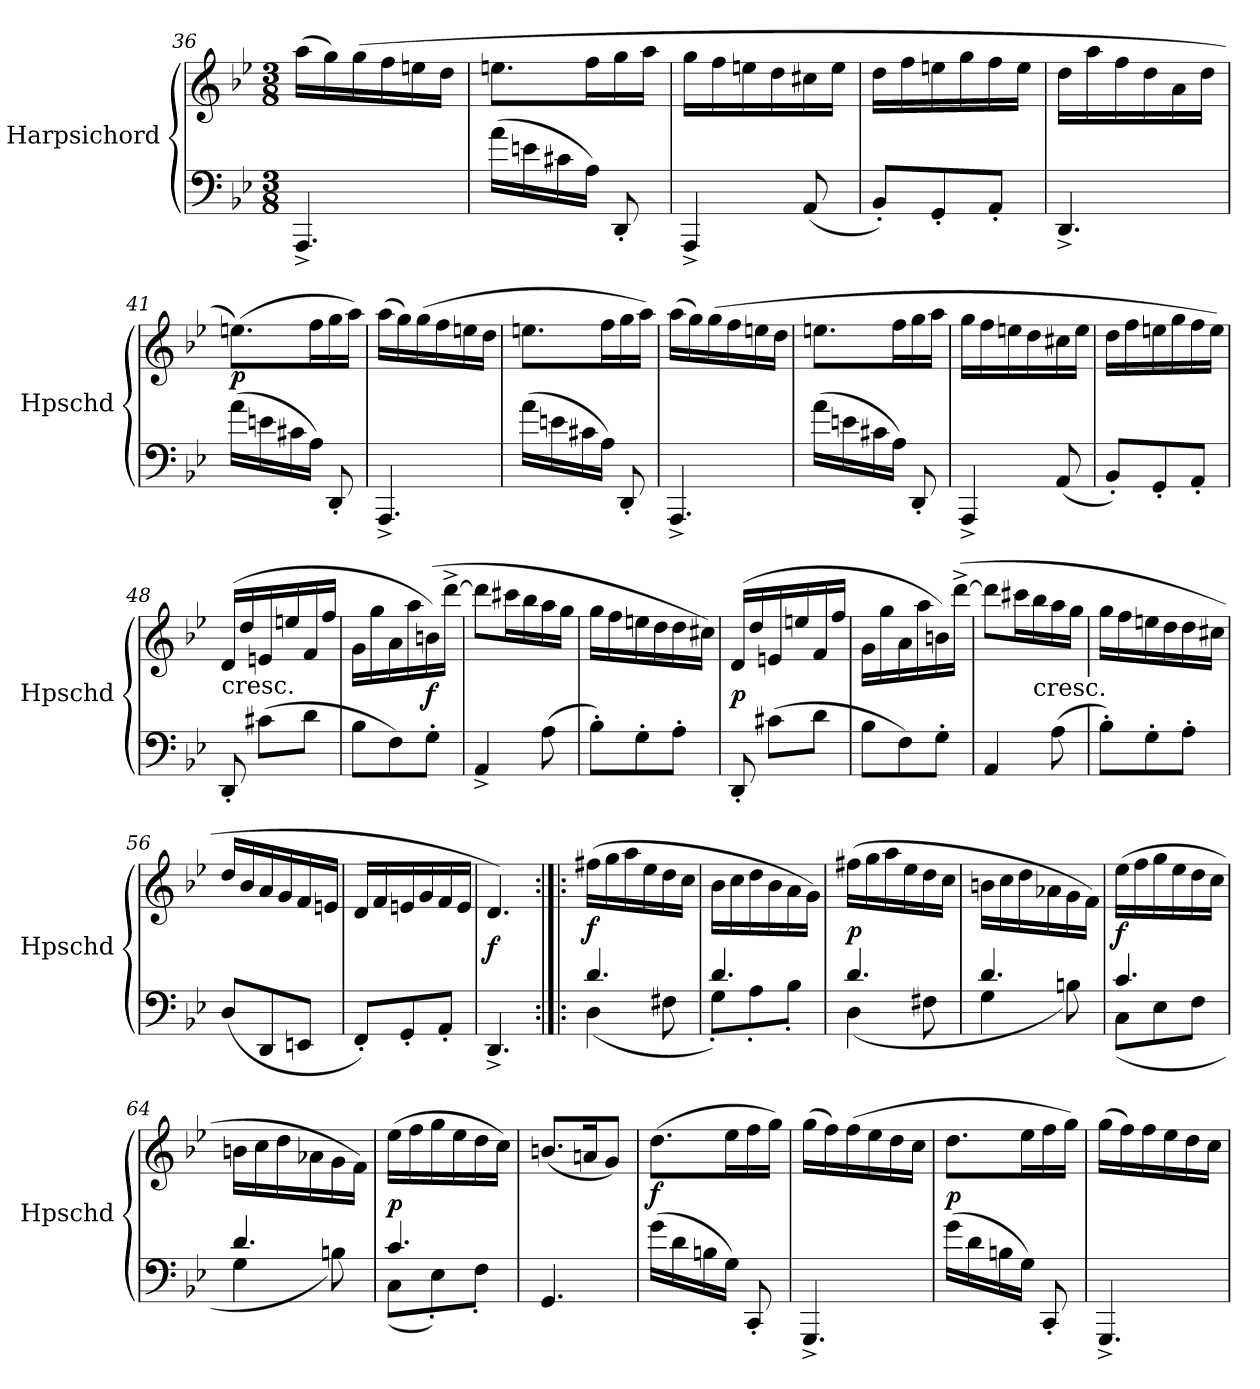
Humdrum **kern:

**kern	**kern	**dynam
*part1	*part1	*part1
*staff2	*staff1	*staff1/2
*I"Harpsichord	*	*
*I'Hpschd	*	*
*clefF4	*clefG2	*
*k[b-e-]	*k[b-e-]	*
*B-:	*B-:	*
*M3/8	*M3/8	*
=36	=36	=36
4.AAA^/	(16aa\LL	.
.	16gg\)	.
.	(16gg\	.
.	16ff\	.
.	16een\	.
.	16dd\JJ	.
=37	=37	=37
(16a\LL	8.een\L	.
16en\	.	.
16c#X\	.	.
16A\JJ)	16ff\L	.
8DD'/	16gg\	.
.	16aa\JJ	.
=38	=38	=38
4AAA^/	16gg\LL	.
.	16ff\	.
.	16een\	.
.	16dd\	.
(8AA/	16cc#X\	.
.	16ee\JJ	.
=39	=39	=39
8BB-'/L)	16dd\LL	.
.	16ff\	.
8GG'/	16een\	.
.	16gg\	.
8AA'/J	16ff\	.
.	16ee\JJ	.
=40	=40	=40
4.DD^/	16dd\LL	.
.	16aa\	.
.	16ff\	.
.	16dd\	.
.	16a\	.
.	16dd\JJ	.
=41	=41	=41
(16a\LL	(8.een\L)	p
16en\	.	.
16c#X\	.	.
16A\JJ)	16ff\L	.
8DD'/	16gg\	.
.	16aa\JJ)	.
=42	=42	=42
4.AAA^/	(16aa\LL	.
.	16gg\)	.
.	(16gg\	.
.	16ff\	.
.	16een\	.
.	16dd\JJ	.
=43	=43	=43
(16a\LL	8.een\L	.
16en\	.	.
16c#X\	.	.
16A\JJ)	16ff\L	.
8DD'/	16gg\	.
.	16aa\JJ)	.
=44	=44	=44
4.AAA^/	(16aa\LL	.
.	16gg\)	.
.	(16gg\	.
.	16ff\	.
.	16een\	.
.	16dd\JJ	.
=45	=45	=45
(16a\LL	8.een\L	.
16en\	.	.
16c#X\	.	.
16A\JJ)	16ff\L	.
8DD'/	16gg\	.
.	16aa\JJ	.
=46	=46	=46
4AAA^/	16gg\LL	.
.	16ff\	.
.	16een\	.
.	16dd\	.
(8AA/	16cc#X\	.
.	16ee\JJ	.
=47	=47	=47
8BB-'/L)	16dd\LL	.
.	16ff\	.
8GG'/	16een\	.
.	16gg\	.
8AA'/J	16ff\	.
.	16ee\JJ)	.
=48	=48	=48
!	!LO:TX:c:t=cresc.	!
8DD'/	(16d/LL	.
.	16dd/	.
(8c#X\L	16en/	.
.	16een/	.
8d\J	16f/	.
.	16ff/JJ	.
=49	=49	=49
8B-\L	16g\LL	.
.	16gg\	.
8F\)	16a\	.
.	16aa\	.
8G'\J	(16bn\)	f
.	[16ddd^\JJ	.
=50	=50	=50
4AA^/	8ddd\L]	.
.	16ccc#X\L	.
.	16bb-\	.
(8A\	16aa\	.
.	16gg\JJ	.
=51	=51	=51
8B-'\L)	16gg\LL	.
.	16ff\	.
8G'\	16een\	.
.	16dd\	.
8A'\J	16dd\	.
.	16cc#X\JJ)	.
=52	=52	=52
8DD'/	(16d/LL	p
.	16dd/	.
(8c#X\L	16en/	.
.	16een/	.
8d\J	16f/	.
.	16ff/JJ	.
=53	=53	=53
8B-\L	16g\LL	.
.	16gg\	.
8F\)	16a\	.
.	16aa\	.
8G'\J	16bn\)	.
.	([16ddd^\JJ	.
=54	=54	=54
4AA/	8ddd\L]	.
.	16ccc#X\L	.
!	!LO:TX:c:t=cresc.	!
.	16bb-\	.
(8A\	16aa\	.
.	16gg\JJ	.
=55	=55	=55
8B-'\L)	16gg\LL	.
.	16ff\	.
8G'\	16een\	.
.	16dd\	.
8A'\J	16dd\	.
.	16cc#X\JJ	.
=56	=56	=56
(8D/L	16dd/LL	.
.	16b-/	.
8DD/	16a/	.
.	16g/	.
8EEn/J	16f/	.
.	16en/JJ	.
=57	=57	=57
8FF'/L)	16d/LL	.
.	16f/	.
8GG'/	16en/	.
.	16g/	.
8AA'/J	16f/	.
.	16e/JJ	.
=58	=58	=58
4.DD^/	4.d/)	f
=59:|!|:	=59:|!|:	=59:|!|:
*^	*	*
4.d/	(4D\	(16ff#X\LL	f
.	.	16gg\	.
.	.	16aa\	.
.	.	16ee-\	.
.	8F#X\	16dd\	.
.	.	16cc\JJ	.
=60	=60	=60	=60
4.d/	8G'\L)	16b-\LL	.
.	.	16cc\	.
.	8A'\	16dd\	.
.	.	16b-\	.
.	8B-'\J	16a\	.
.	.	16g\JJ)	.
=61	=61	=61	=61
4.d/	(4D\	(16ff#X\LL	p
.	.	16gg\	.
.	.	16aa\	.
.	.	16ee-\	.
.	8F#X\	16dd\	.
.	.	16cc\JJ	.
=62	=62	=62	=62
4.d/	4G\	16bn\LL	.
.	.	16cc\	.
.	.	16dd\	.
.	.	16a-X\	.
.	8Bn\)	16g\	.
.	.	16f\JJ)	.
=63	=63	=63	=63
4.c/	(8C\L	(16ee-\LL	f
.	.	16ff\	.
.	8E-\	16gg\	.
.	.	16ee-\	.
.	8F\J	16dd\	.
.	.	16cc\JJ	.
=64	=64	=64	=64
4.d/	4G\	16bn\LL	.
.	.	16cc\	.
.	.	16dd\	.
.	.	16a-X\	.
.	8Bn\)	16g\	.
.	.	16f\JJ)	.
=65	=65	=65	=65
4.c/	(8C\L	(16ee-\LL	p
.	.	16ff\	.
.	8E-'\)	16gg\	.
.	.	16ee-\	.
.	8F'\J	16dd\	.
.	.	16cc\JJ)	.
*v	*v	*	*
=66	=66	=66
4.GG/	(8.bn/L	.
.	16an/K	.
.	8g/J)	.
=67	=67	=67
(16g\LL	(8.dd\L	f
16d\	.	.
16Bn\	.	.
16G\JJ)	16ee-\L	.
8CC'/	16ff\	.
.	16gg\JJ)	.
=68	=68	=68
4.GGG^/	(16gg\LL	.
.	16ff\)	.
.	(16ff\	.
.	16ee-\	.
.	16dd\	.
.	16cc\JJ	.
=69	=69	=69
(16g\LL	8.dd\L	p
16d\	.	.
16Bn\	.	.
16G\JJ)	16ee-\L	.
8CC'/	16ff\	.
.	16gg\JJ)	.
=70	=70	=70
4.GGG^/	(16gg\LL	.
.	16ff\)	.
.	16ff\	.
.	16ee-\	.
.	16dd\	.
.	16cc\JJ	.
=	=	=
*-	*-	*-
